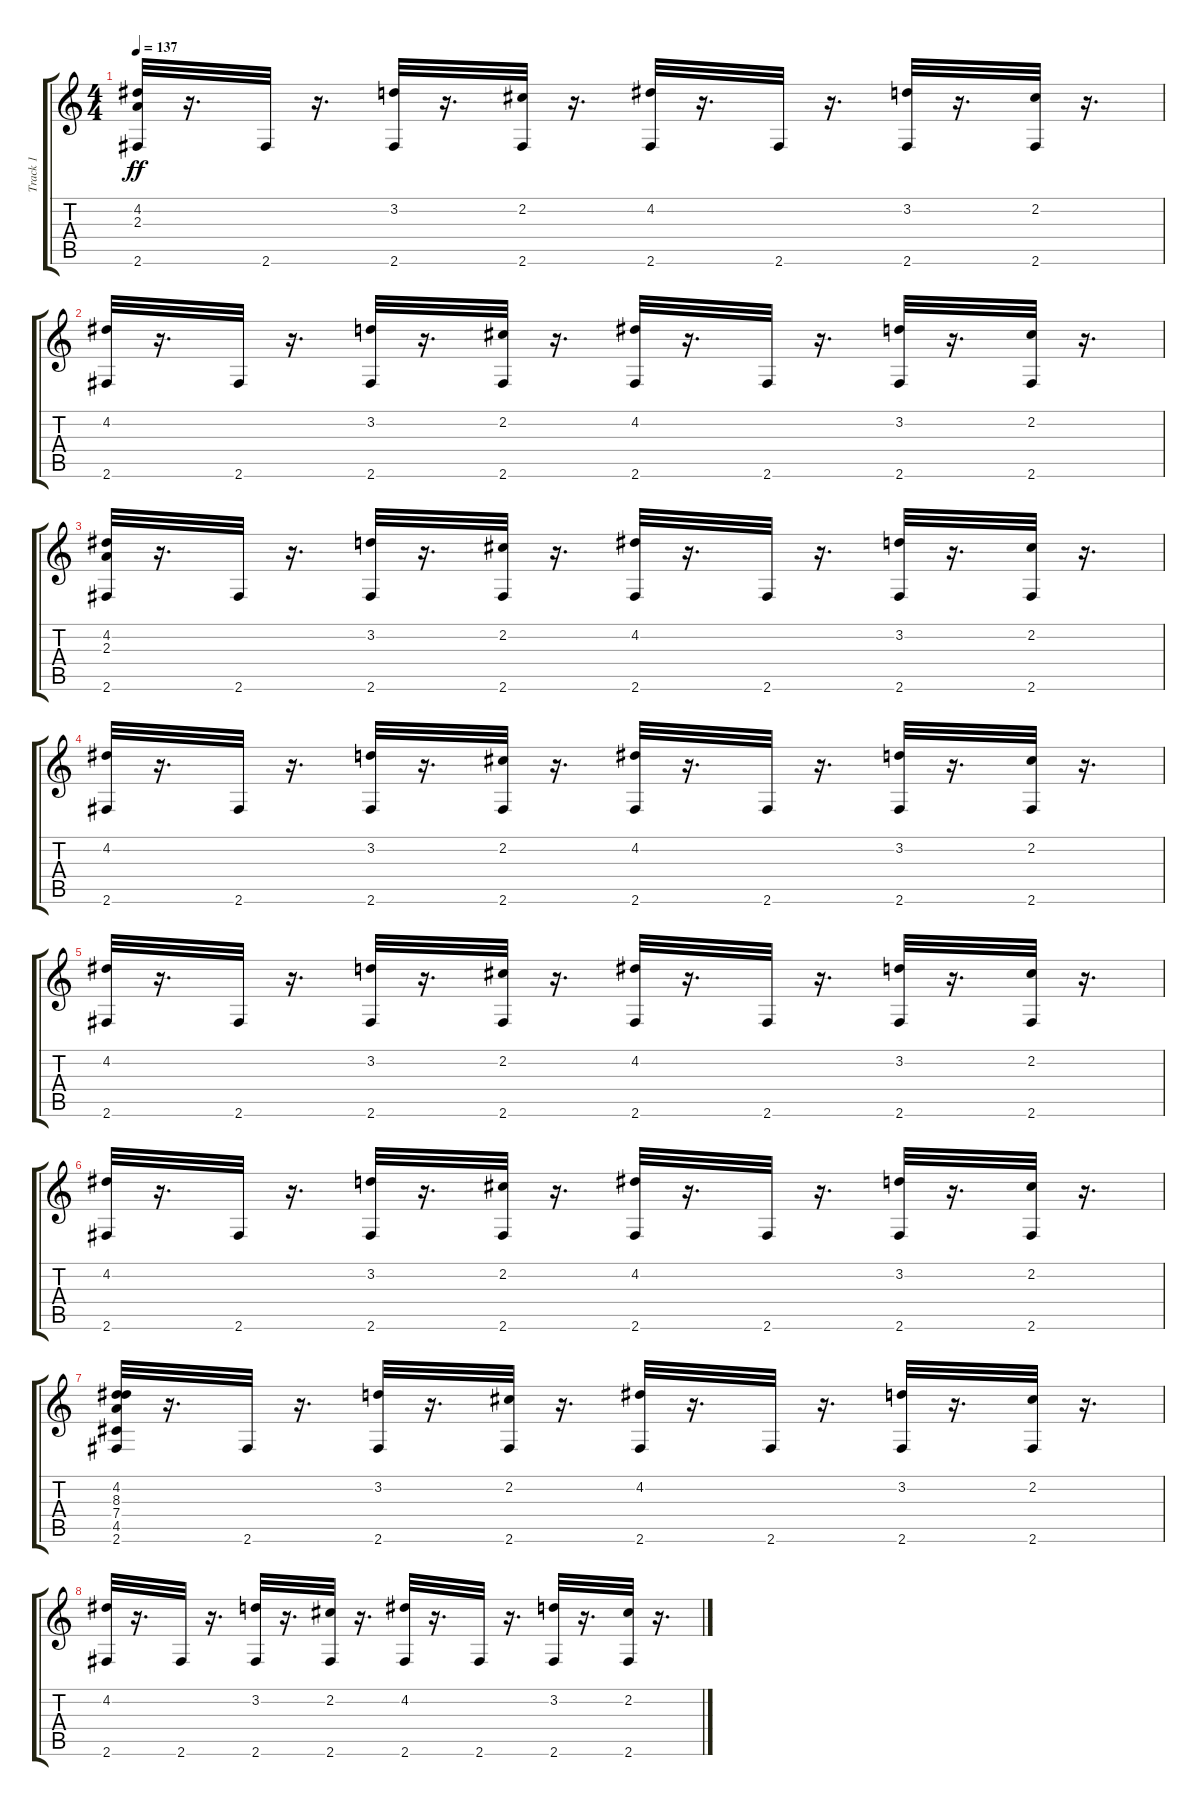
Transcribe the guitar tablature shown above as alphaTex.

\track ("Track 1" "Track 1") {instrument acousticguitarsteel}
\staff {score tabs}
\tuning (E4 B3 G3 D3 A2 E2) {hide}
\ts (4 4)
\tempo 137
\clef g2
\ks c
(4.2 2.3 2.6).32{dy ff} r.16{d} 2.6.32 r.16{d} (3.2 2.6).32 r.16{d} (2.2 2.6).32 r.16{d} (4.2 2.6).32 r.16{d} 2.6.32 r.16{d} (3.2 2.6).32 r.16{d} (2.2 2.6).32 r.16{d} |
(4.2 2.6).32 r.16{d} 2.6.32 r.16{d} (3.2 2.6).32 r.16{d} (2.2 2.6).32 r.16{d} (4.2 2.6).32 r.16{d} 2.6.32 r.16{d} (3.2 2.6).32 r.16{d} (2.2 2.6).32 r.16{d} |
(4.2 2.3 2.6).32 r.16{d} 2.6.32 r.16{d} (3.2 2.6).32 r.16{d} (2.2 2.6).32 r.16{d} (4.2 2.6).32 r.16{d} 2.6.32 r.16{d} (3.2 2.6).32 r.16{d} (2.2 2.6).32 r.16{d} |
(4.2 2.6).32 r.16{d} 2.6.32 r.16{d} (3.2 2.6).32 r.16{d} (2.2 2.6).32 r.16{d} (4.2 2.6).32 r.16{d} 2.6.32 r.16{d} (3.2 2.6).32 r.16{d} (2.2 2.6).32 r.16{d} |
(4.2 2.6).32 r.16{d} 2.6.32 r.16{d} (3.2 2.6).32 r.16{d} (2.2 2.6).32 r.16{d} (4.2 2.6).32 r.16{d} 2.6.32 r.16{d} (3.2 2.6).32 r.16{d} (2.2 2.6).32 r.16{d} |
(4.2 2.6).32 r.16{d} 2.6.32 r.16{d} (3.2 2.6).32 r.16{d} (2.2 2.6).32 r.16{d} (4.2 2.6).32 r.16{d} 2.6.32 r.16{d} (3.2 2.6).32 r.16{d} (2.2 2.6).32 r.16{d} |
(4.2 8.3 7.4 4.5 2.6).32 r.16{d} 2.6.32 r.16{d} (3.2 2.6).32 r.16{d} (2.2 2.6).32 r.16{d} (4.2 2.6).32 r.16{d} 2.6.32 r.16{d} (3.2 2.6).32 r.16{d} (2.2 2.6).32 r.16{d} |
(4.2 2.6).32 r.16{d} 2.6.32 r.16{d} (3.2 2.6).32 r.16{d} (2.2 2.6).32 r.16{d} (4.2 2.6).32 r.16{d} 2.6.32 r.16{d} (3.2 2.6).32 r.16{d} (2.2 2.6).32 r.16{d}
